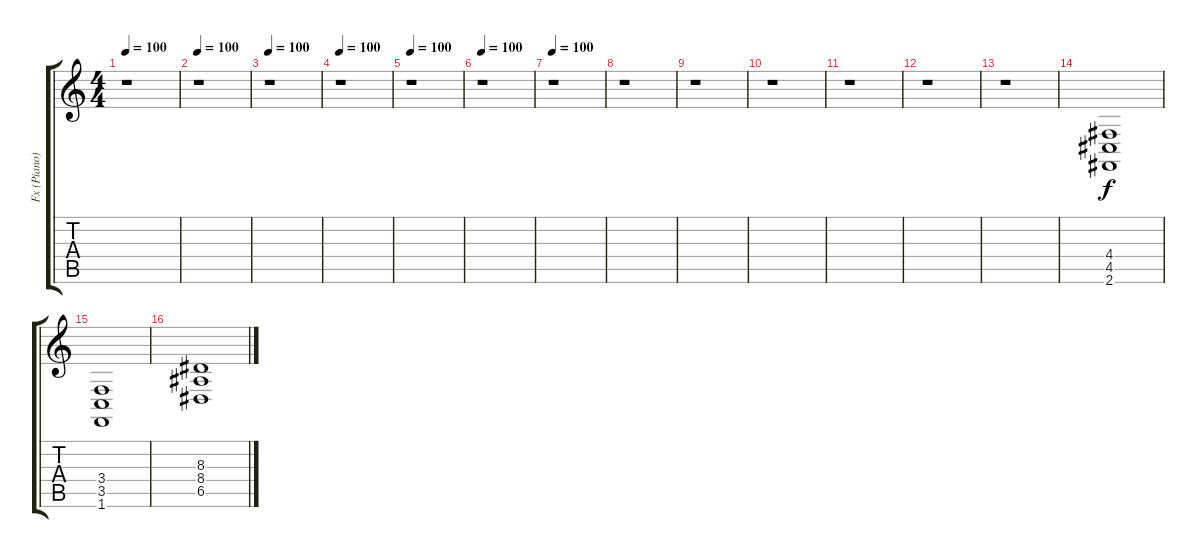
\track ("Fx (Piano)" "Fx (Piano)") {instrument acousticgrandpiano}
\staff {score tabs}
\tuning (E4 B3 G3 D3 A2 E2) {hide}
\ts (4 4)
\tempo 100
\clef g2
\ks c
r.1{dy f} |
\tempo 100
r.1 |
\tempo 100
r.1 |
\tempo 100
r.1 |
\tempo 100
r.1 |
\tempo 100
r.1 |
\tempo 100
r.1 |
r.1 |
r.1 |
r.1 |
r.1 |
r.1 |
r.1 |
(4.4 4.5 2.6).1{instrument rockorgan} |
(3.4 3.5 1.6).1 |
(8.3 8.4 6.5).1
